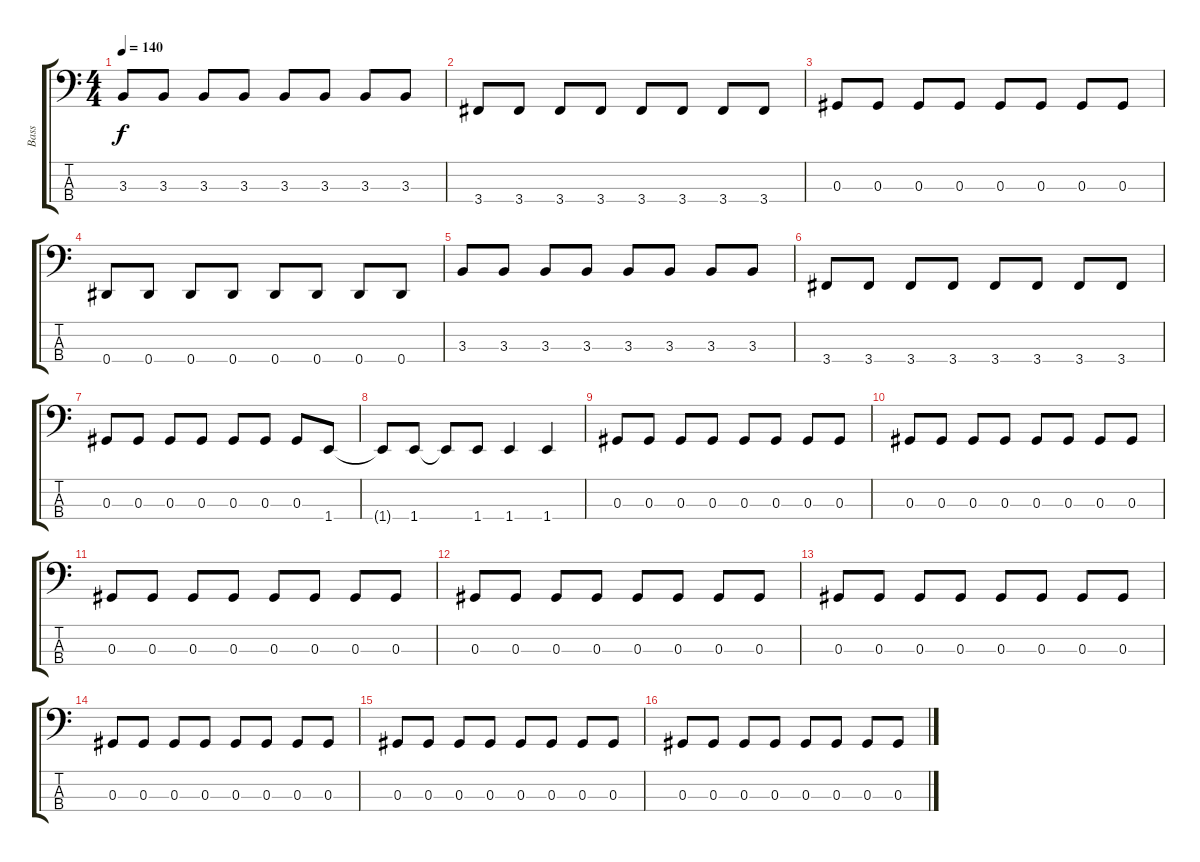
\track ("Bass" "Bass") {instrument electricbassfinger}
\staff {score tabs}
\tuning (Gb2 Db2 Ab1 Eb1) {hide}
\ts (4 4)
\tempo 140
\clef f4
\ks c
3.3.8{dy f} 3.3.8 3.3.8 3.3.8 3.3.8 3.3.8 3.3.8 3.3.8 |
3.4.8 3.4.8 3.4.8 3.4.8 3.4.8 3.4.8 3.4.8 3.4.8 |
0.3.8 0.3.8 0.3.8 0.3.8 0.3.8 0.3.8 0.3.8 0.3.8 |
0.4.8 0.4.8 0.4.8 0.4.8 0.4.8 0.4.8 0.4.8 0.4.8 |
3.3.8 3.3.8 3.3.8 3.3.8 3.3.8 3.3.8 3.3.8 3.3.8 |
3.4.8 3.4.8 3.4.8 3.4.8 3.4.8 3.4.8 3.4.8 3.4.8 |
0.3.8 0.3.8 0.3.8 0.3.8 0.3.8 0.3.8 0.3.8 1.4.8 |
1.4{t}.8 1.4.8 1.4{t}.8 1.4.8 1.4.4 1.4.4 |
0.3.8 0.3.8 0.3.8 0.3.8 0.3.8 0.3.8 0.3.8 0.3.8 |
0.3.8 0.3.8 0.3.8 0.3.8 0.3.8 0.3.8 0.3.8 0.3.8 |
0.3.8 0.3.8 0.3.8 0.3.8 0.3.8 0.3.8 0.3.8 0.3.8 |
0.3.8 0.3.8 0.3.8 0.3.8 0.3.8 0.3.8 0.3.8 0.3.8 |
0.3.8 0.3.8 0.3.8 0.3.8 0.3.8 0.3.8 0.3.8 0.3.8 |
0.3.8 0.3.8 0.3.8 0.3.8 0.3.8 0.3.8 0.3.8 0.3.8 |
0.3.8 0.3.8 0.3.8 0.3.8 0.3.8 0.3.8 0.3.8 0.3.8 |
0.3.8 0.3.8 0.3.8 0.3.8 0.3.8 0.3.8 0.3.8 0.3.8
